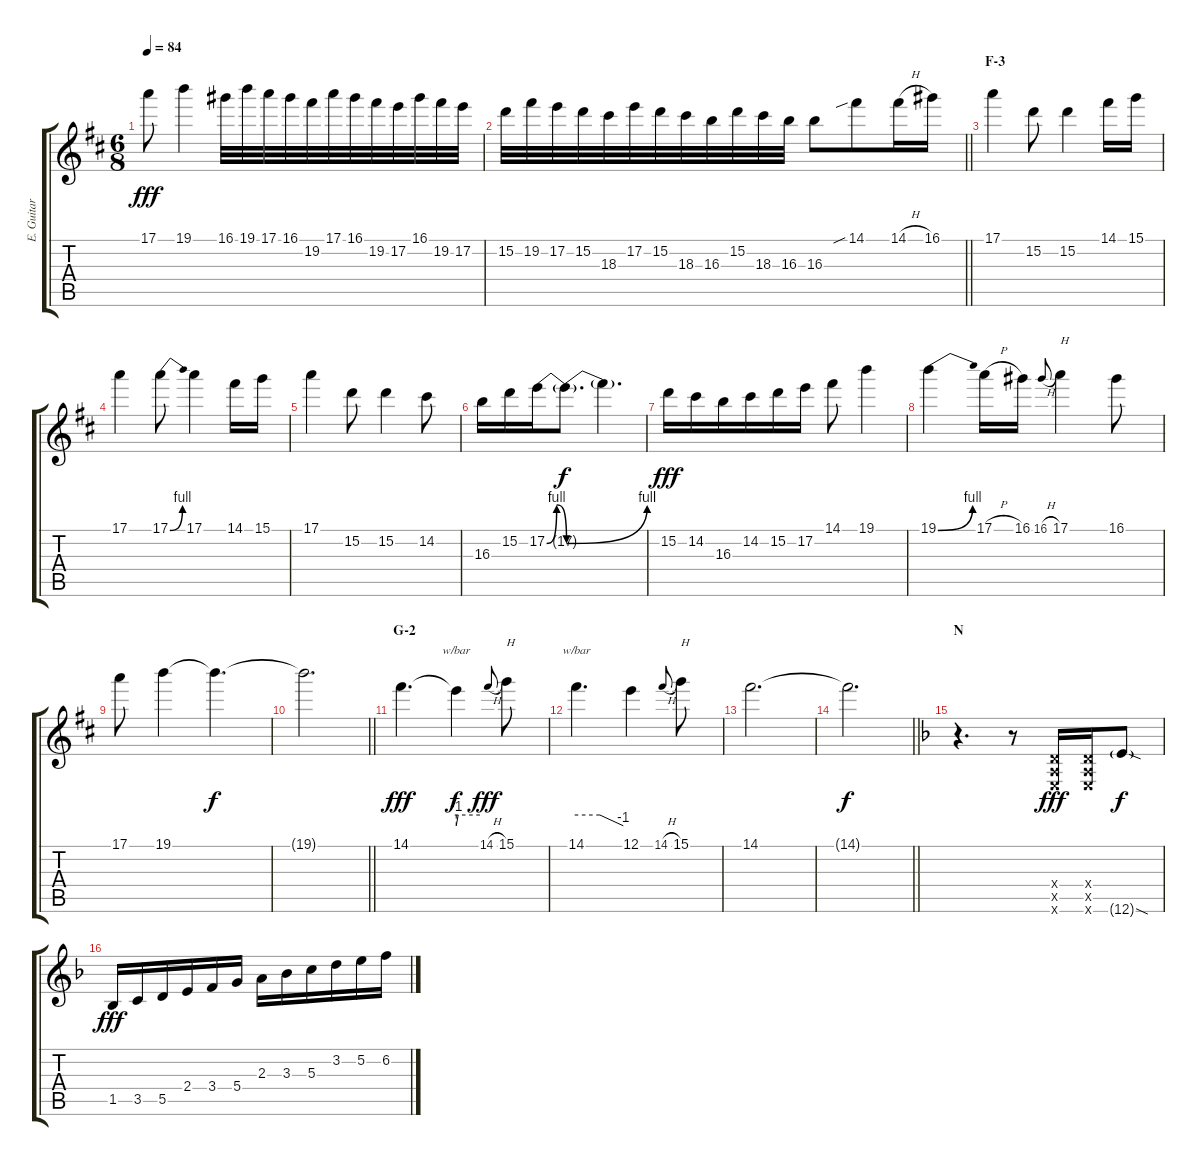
\track ("E. Guitar I" "E. Guitar ") {instrument overdrivenguitar}
\staff {score tabs}
\tuning (E4 B3 G3 D3 A2 E2) {hide}
\ts (6 8)
\tempo 84
\clef g2
\ks d
17.1.8{dy fff} 19.1.4 16.1.32 19.1.32 17.1.32 16.1.32 19.2.32 17.1.32 16.1.32 19.2.32 17.2.32 16.1.32 19.2.32 17.2.32 |
\barLineRight lightlight
15.2.32 19.2.32 17.2.32 15.2.32 18.3.32 17.2.32 15.2.32 18.3.32 16.3.32 15.2.32 18.3.32 16.3.32 16.3.8 14.1{sib}.8 14.1{h}.16 16.1.16 |
\section ("" "F-3")
17.1.4 15.2.8 15.2.4 14.1.16 15.1.16 |
17.1.4 17.1{be (bend 0 0 60 4)}.8 17.1.4 14.1.16 15.1.16 |
17.1.4 15.2.8 15.2.4 14.2.8 |
16.3.16 15.2.16 17.2{be (bendrelease 0 0 30 4 30 4 60 0)}.16 17.2{be (bend 0 0 60 4) t}.8{d dy f} 17.2{t}.4{d} |
15.2.16{dy fff} 14.2.16 16.3.16 14.2.16 15.2.16 17.2.16 14.1.8 19.1.4 |
19.1{be (bend 0 0 60 4)}.4 17.1{h}.16 16.1.16 16.1{h}.8{gr onbeat} 17.1.4{txt "H"} 16.1.8 |
17.1.8 19.1.4 19.1{t}.4{d dy f} |
\barLineRight lightlight
19.1{t}.2{d} |
\section ("" "G-2")
14.1.4{d dy fff} 14.1{t}.4{tbe (custom default 0 -4 5 0 60 0) dy f} 14.1{h}.8{gr onbeat dy fff} 15.1.8{txt "H"} |
14.1.4{d tbe (custom default 0 0 30 0 60 -4)} 12.1.4 14.1{h}.8{gr onbeat} 15.1.8{txt "H"} |
14.1.2{d} |
\barLineRight lightlight
14.1{t}.2{d dy f} |
\section ("" "N")
\ks f
r.4{d} r.8 (0.4{x} 0.5{x} 0.6{x}).16{dy fff} (0.4{x} 0.5{x} 0.6{x}).16 12.6{sod g}.8{dy f} |
1.5.16{dy fff} 3.5.16 5.5.16 2.4.16 3.4.16 5.4.16 2.3.16 3.3.16 5.3.16 3.2.16 5.2.16 6.2.16
